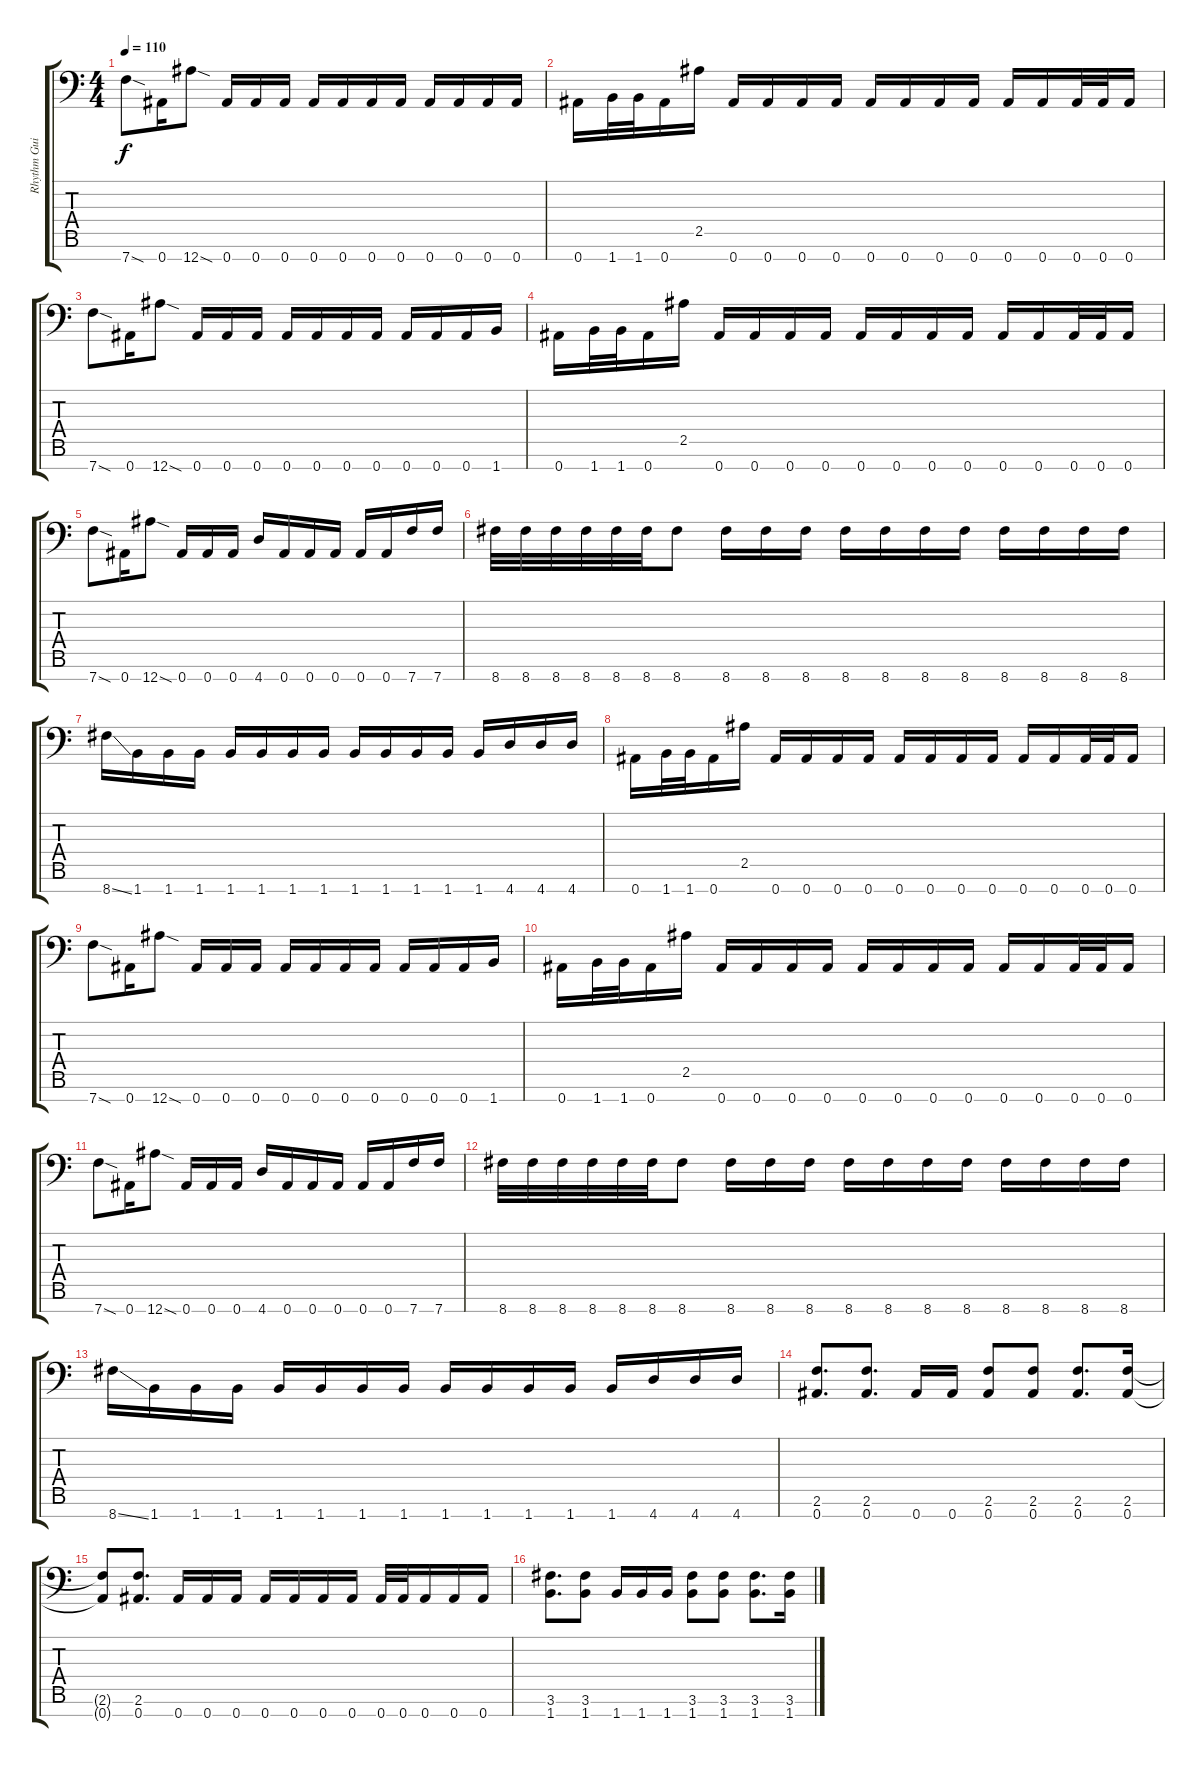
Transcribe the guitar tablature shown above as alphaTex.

\track ("Rhythm Guitar 1" "Rhythm Gui") {instrument distortionguitar}
\staff {score tabs}
\tuning (Eb4 Bb3 Gb3 Db3 Ab2 Eb2 Bb1) {hide}
\ts (4 4)
\tempo 110
\clef f4
\ks c
7.7{sod}.8{dy f} 0.7.16 12.7{sod}.8 0.7.16 0.7.16 0.7.16 0.7.16 0.7.16 0.7.16 0.7.16 0.7.16 0.7.16 0.7.16 0.7.16 |
0.7.16 1.7.32 1.7.32 0.7.16 2.5.16 0.7.16 0.7.16 0.7.16 0.7.16 0.7.16 0.7.16 0.7.16 0.7.16 0.7.16 0.7.16 0.7.32 0.7.32 0.7.16 |
7.7{sod}.8 0.7.16 12.7{sod}.8 0.7.16 0.7.16 0.7.16 0.7.16 0.7.16 0.7.16 0.7.16 0.7.16 0.7.16 0.7.16 1.7.16 |
0.7.16 1.7.32 1.7.32 0.7.16 2.5.16 0.7.16 0.7.16 0.7.16 0.7.16 0.7.16 0.7.16 0.7.16 0.7.16 0.7.16 0.7.16 0.7.32 0.7.32 0.7.16 |
7.7{sod}.8 0.7.16 12.7{sod}.8 0.7.16 0.7.16 0.7.16 4.7.16 0.7.16 0.7.16 0.7.16 0.7.16 0.7.16 7.7.16 7.7.16 |
8.7.32 8.7.32 8.7.32 8.7.32 8.7.32 8.7.32 8.7.8 8.7.16 8.7.16 8.7.16 8.7.16 8.7.16 8.7.16 8.7.16 8.7.16 8.7.16 8.7.16 8.7.16 |
8.7{ss}.16 1.7.16 1.7.16 1.7.16 1.7.16 1.7.16 1.7.16 1.7.16 1.7.16 1.7.16 1.7.16 1.7.16 1.7.16 4.7.16 4.7.16 4.7.16 |
0.7.16 1.7.32 1.7.32 0.7.16 2.5.16 0.7.16 0.7.16 0.7.16 0.7.16 0.7.16 0.7.16 0.7.16 0.7.16 0.7.16 0.7.16 0.7.32 0.7.32 0.7.16 |
7.7{sod}.8 0.7.16 12.7{sod}.8 0.7.16 0.7.16 0.7.16 0.7.16 0.7.16 0.7.16 0.7.16 0.7.16 0.7.16 0.7.16 1.7.16 |
0.7.16 1.7.32 1.7.32 0.7.16 2.5.16 0.7.16 0.7.16 0.7.16 0.7.16 0.7.16 0.7.16 0.7.16 0.7.16 0.7.16 0.7.16 0.7.32 0.7.32 0.7.16 |
7.7{sod}.8 0.7.16 12.7{sod}.8 0.7.16 0.7.16 0.7.16 4.7.16 0.7.16 0.7.16 0.7.16 0.7.16 0.7.16 7.7.16 7.7.16 |
8.7.32 8.7.32 8.7.32 8.7.32 8.7.32 8.7.32 8.7.8 8.7.16 8.7.16 8.7.16 8.7.16 8.7.16 8.7.16 8.7.16 8.7.16 8.7.16 8.7.16 8.7.16 |
8.7{ss}.16 1.7.16 1.7.16 1.7.16 1.7.16 1.7.16 1.7.16 1.7.16 1.7.16 1.7.16 1.7.16 1.7.16 1.7.16 4.7.16 4.7.16 4.7.16 |
(2.6 0.7).8{d} (2.6 0.7).8{d} 0.7.16 0.7.16 (2.6 0.7).8 (2.6 0.7).8 (2.6 0.7).8{d} (2.6 0.7).16 |
(2.6{t} 0.7{t}).8 (2.6 0.7).8{d} 0.7.16 0.7.16 0.7.16 0.7.16 0.7.16 0.7.16 0.7.16 0.7.32 0.7.32 0.7.16 0.7.16 0.7.16 |
(3.6 1.7).8{d} (3.6 1.7).8 1.7.16 1.7.16 1.7.16 (3.6 1.7).8 (3.6 1.7).8 (3.6 1.7).8{d} (3.6 1.7).16
